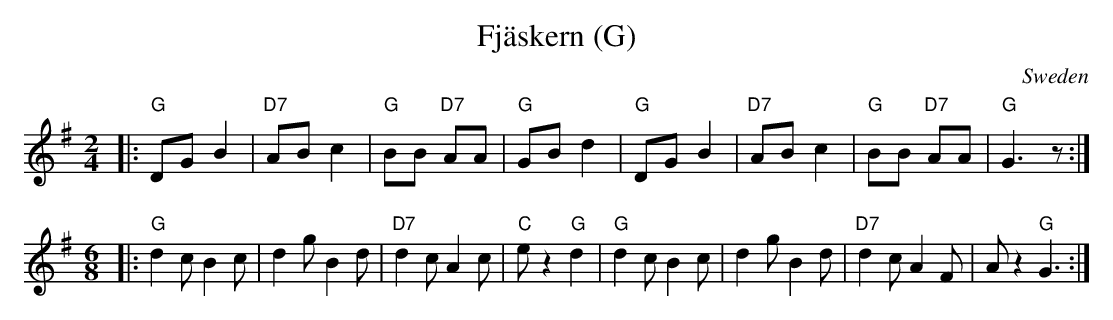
X:1
T: Fj\"askern (G)
O: Sweden
M: 2/4
L: 1/8
K: G
|: "G"DG B2 | "D7"AB c2 | "G"BB "D7"AA | "G"GB d2 \
|  "G"DG B2 | "D7"AB c2 | "G"BB "D7"AA | "G"G3 z :|
M: 6/8
L: 1/8
|: "G"d2c B2c | d2g B2d | "D7"d2c A2c | "C"ez2 "G"d2 \
|  "G"d2c B2c | d2g B2d | "D7"d2c A2F | Az2 "G"G3 :|
